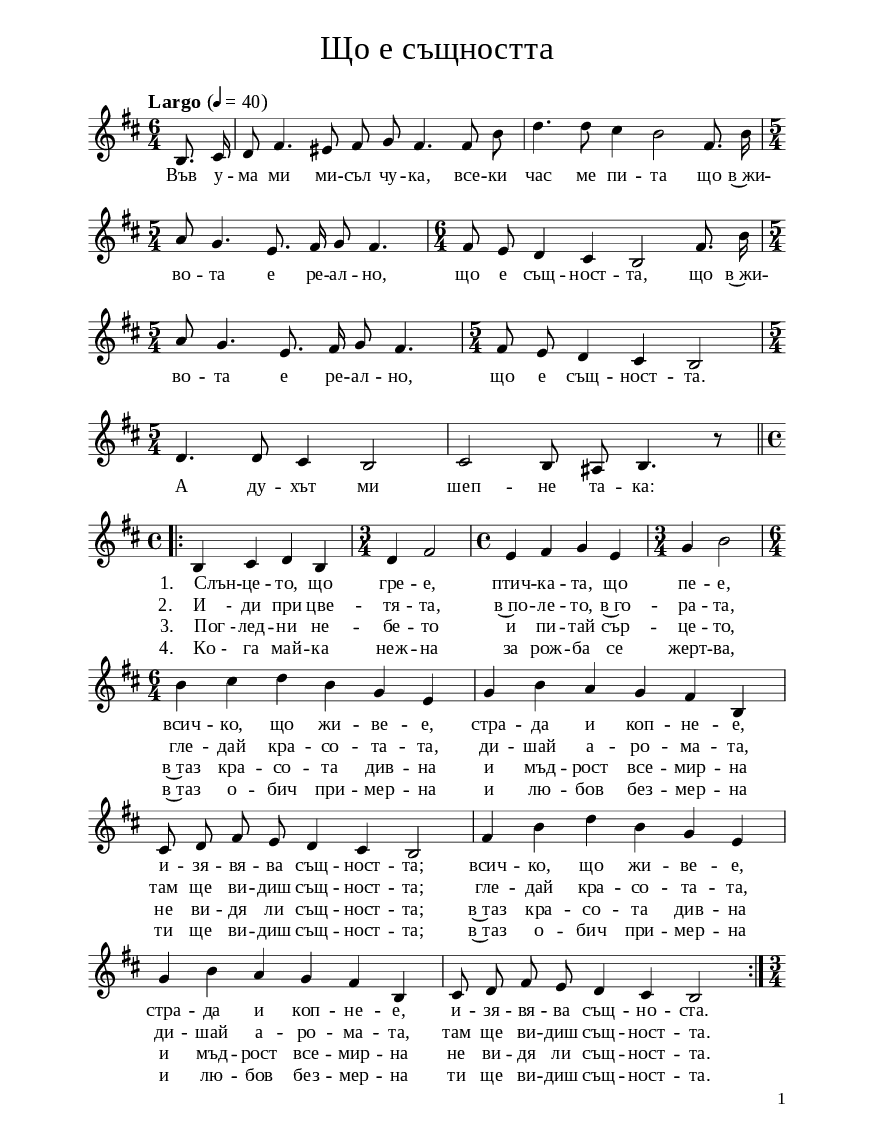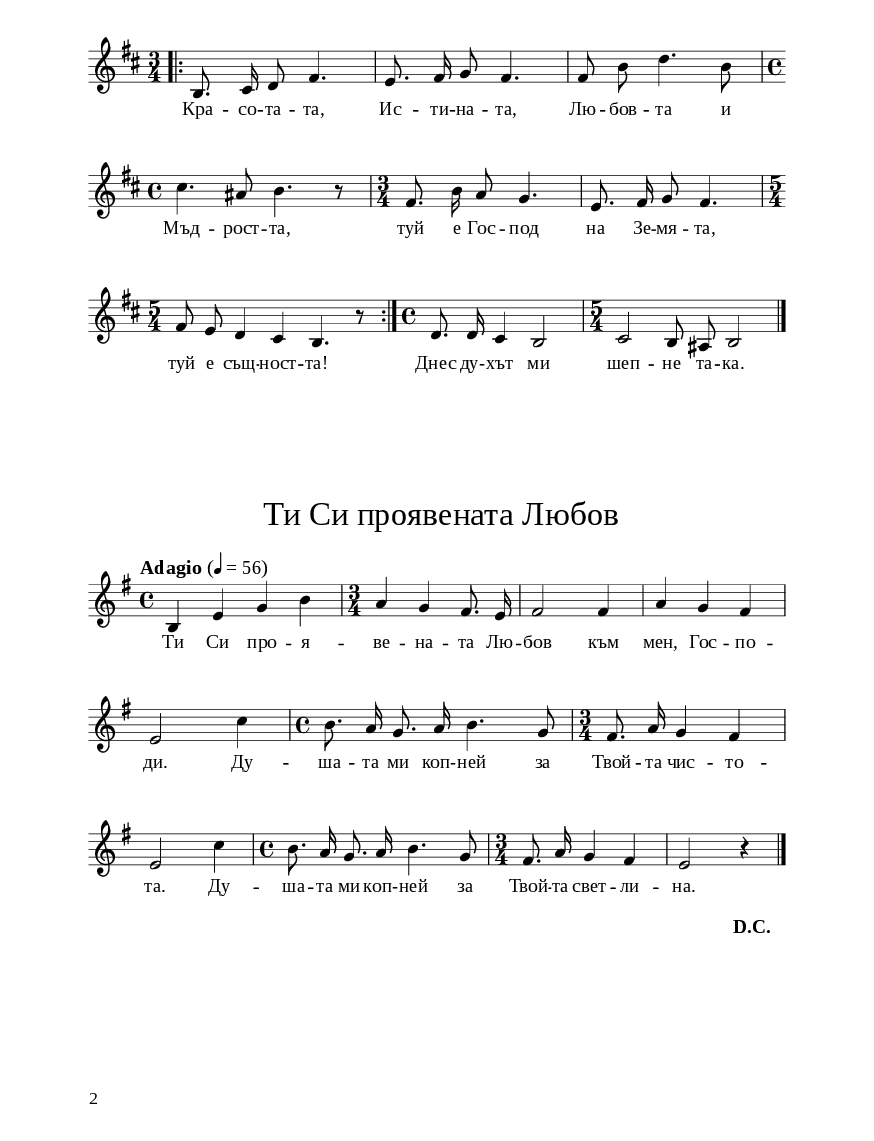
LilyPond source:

\version "2.24.4"

% include paper part and global functions
\include "include/globals.ily"

\bookpart {
  \label #'ref068
  \tocItem \markup "Що е същността"
  \include "include/bookpart-paper.ily"

  \header {
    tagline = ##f
  }

  \score {
    \include "include/score-layout.ily"

    \new Voice \absolute {
      \clef treble
      \key b \minor
      \time 6/4
      \tempoFunc "Largo" 4 "40"
      \partial 4
      \autoBeamOff

      b8. cis'16| d'8 fis'4. eis'8 fis'8 g'8 fis'4. fis'8 b'8| d''4. d''8 cis''4 b'2 fis'8. b'16 | \break

      \time 5/4  a'8 g'4. e'8. fis'16 g'8 fis'4. | \time 6/4 fis'8 e'8 d'4 cis'4 b2 fis'8. b'16 \time 5/4 | \break

      \time 5/4  a'8 g'4. e'8. fis'16 g'8 fis'4. | \time 5/4 fis'8 e'8 d'4 cis'4 b2 | \break

      \time 5/4 d'4. d'8 cis'4 b2 | cis'2 b8 ais8 b4. r8 | \break

      \bar ".|:-||"

      \time 4/4 b4 cis'4 d'4 b4 | \time 3/4 d'4 fis'2 | \time 4/4 e'4 fis' g' e' | \time 3/4 g'4 b'2  \break


      \time 6/4 b'4 cis''4 d'' b' g' e' | g' b' a' g' fis' b | \break

      cis'8 d' fis' e' d'4 cis' b2 | fis'4 b' d'' b' g' e' |\break

      g'4 b'4 a'4 g'4 fis'4 b |  cis'8 d' fis' e' d'4 cis'4 b2 | \break



      \time 3/4


      \bar ":|.|:"  b8. cis'16 d'8 fis'4. | e'8. fis'16 g'8 fis'4. | fis'8 b'8 d''4. b'8| \break

      \time 4/4 cis''4. ais'8 b'4. r8 | \time 3/4 fis'8. b'16 a'8 g'4. | e'8. fis'16 g'8 fis'4. | \break

      \time 5/4	fis'8 e' d'4 cis' b4. r8 \bar ":|." | \time 4/4 d'8. d'16 cis'4 b2 | \time 5/4 cis'2 b8 ais8 b2 |  \bar "|." \break


    }

    \addlyrics {
      Във у -- ма ми ми -- съл чу -- ка, все -- ки час ме пи -- та
      що в~жи -- во -- та е ре -- ал -- но, що е същ -- ност -- та,
      що в~жи -- во -- та е ре -- ал -- но, що е същ -- ност -- та.
      А ду -- хът ми шеп  -- не та  -- ка:

      "1.    Слън"  -- це  -- то, що гре -- е, птич -- ка -- та, що пе -- е,

      всич -- ко, що жи -- ве -- е, стра -- да и коп -- не -- е,

      и -- зя -- вя -- ва  същ -- ност -- та;   всич -- ко, що жи -- ве -- е, стра -- да и коп -- не -- е,

      и -- зя -- вя -- ва същ -- но -- ста.

      Кра  -- со  -- та  -- та, Ис  -- ти  -- на  -- та, Лю -- бов  -- та и Мъд  -- рост  -- та,

      туй е Гос  -- под на Зе  -- мя  -- та, туй е същ  -- ност  -- та! Днес "ду-"  -- хът ми шеп  -- не та  -- ка.
    }

    \addlyrics {
      " " " " " " " " " " " " " " " "

      " " " " " " " " " " " " " " " "

      " " " " " " " " " " " " " " " " " "

      " " " " " " " " " " " " " " " " " " " " " " " " " " " "

      " " " " " " " " " " " " " " " " " " "2.    И    - " ди при цве -- тя -- та, в~по -- ле -- то, в~го -- ра -- та,
      гле -- дай кра -- со -- та -- та, ди -- шай а -- ро -- ма -- та, там ще ви -- диш същ -- ност  -- та;
      гле -- дай кра -- со -- та -- та, ди -- шай а -- ро -- ма -- та, там ще ви -- диш същ -- ност  -- та.

      " " " " " " " " " " " " " " " " " "

      " " " " " " " " " " " " " " " " " "
    }

    \addlyrics {
      " " " " " " " " " " " " " " " "

      " " " " " " " " " " " " " " " "

      " " " " " " " " " " " " " " " " " "

      " " " " " " " " " " " " " " " " " " " " " " " " " " " "

      " " " " " " " " " " " " " " " " " " "3.    Пог -" -- лед  -- ни не -- бе -- то и пи -- тай сър -- це -- то,
      в~таз кра -- со -- та див -- на и мъд -- рост все -- мир -- на не ви -- дя ли същ -- ност -- та;  в~таз кра -- со -- та див -- на и мъд -- рост все -- мир -- на не ви -- дя ли същ -- ност -- та.

      " " " " " " " " " " " " " " " " " "

      " " " " " " " " " " " " " " " " " "
    }

    \addlyrics {
      " " " " " " " " " " " " " " " "

      " " " " " " " " " " " " " " " "

      " " " " " " " " " " " " " " " " " "

      " " " " " " " " " " " " " " " " " " " " " " " " " " " "

      " " " " " " " " " " " " " " " " " " "4.    Кo -  "  га май -- ка неж -- на за рож -- ба се жерт -- ва,
      в~таз о -- бич при -- мер -- на и лю -- бов без -- мер -- на
      ти ще ви -- диш същ -- ност -- та;
      в~таз о -- бич при -- мер -- на и лю -- бов без -- мер -- на
      ти ще ви -- диш същ -- ност -- та.

      " " " " " " " " " " " " " " " " " "

      " " " " " " " " " " " " " " " " " "
    }

    \header {
      title = \titleFunc #'ref_desc_4 "Що е същността" "Što e săštnostta"
    }

    \midi{}

  } % score

\markup \vspace #5


  \label #'ref055_2
  \tocItem \markup "Ти Си проявената Любов"
  \include "include/bookpart-paper.ily"
  \score {
    \include "include/score-layout.ily"

    \new Voice \absolute  {
      \clef treble
      \key e \minor
      \time 4/4
      \tempoFunc "Adagio" 4 "56"
      \autoBeamOff
      b4 e' g' b' | \time 3/4  a'4 g' fis'8. e'16 |
      fis'2 fis'4 |

      a'4 g' fis' \break |

      e'2 c''4 |

      \time 4/4  b'8. a'16 g'8. a'16 b'4. g'8   |
      \time 3/4  fis'8. a'16 g'4 fis' \break|  e'2 c''4   |

      \time 4/4  b'8. a'16 g'8. a'16 b'4. g'8 | \time 3/4  fis'8. a'16 g'4 fis' | e'2 r4 \bar "|."
    }

    \addlyrics {
      Ти Си про -- я -- ве -- на -- та Лю -- бов към мен, Гос -- по --
      ди. Ду -- ша -- та ми "коп-" -- ней за Твой -- та чис -- то --
      та. Ду -- ша -- та ми "коп-" -- ней за Твой -- та свет -- ли -- на.
    }

    \header {
      title = \titleFunc #'ref_desc_4 " Ти Си проявената Любов" "Ti Si projavenata Ljubov"
    }

    \midi{}

  } % score
  \markup \dc-one "D.C."


} % bookpart
